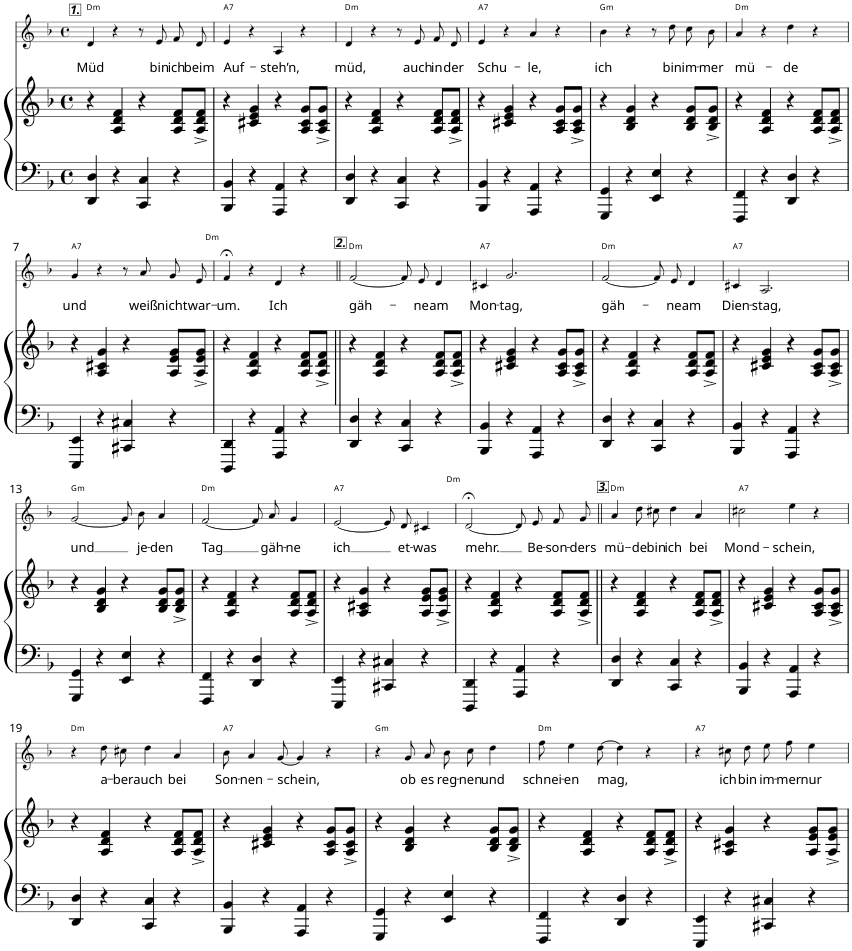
**kern	**kern	**kern	**text	**harte
*part2	*part2	*part1	*part1	*part1
*staff3	*staff2	*staff1	*staff1	*
*I"Piano	*	*I"Voice	*	*
*I'Pno	*	*	*	*
*	*	*stria5	*	*
*clefF4	*clefG2	*clefG2	*	*
*k[b-]	*k[b-]	*k[b-]	*	*
*F:	*F:	*F:	*	*
*M4/4	*M4/4	*M4/4	*	*
*met(c)	*met(c)	*met(c)	*	*
=1	=1	=1	=1	=1
!	!	!LO:TX:a:Bi:t=1.	!	!
!	!	!	!LO:LY:b	!LO:H:kt=m
4DD/ 4D/	4r	4d/	Müd	D:min
4r	4A/ 4d/ 4f/	4r	.	.
4CC/ 4C/	4r	8r	.	.
!	!	!	!LO:LY:b	!
.	.	8e/	bin	.
!	!	!	!LO:LY:b	!
4r	8A/ 8d/ 8f/L	8f/L	ich	.
!	!	!	!LO:LY:b	!
.	8A/^ 8d/^ 8f/^J	8d/J	beim	.
=2	=2	=2	=2	=2
!	!	!	!LO:LY:b	!LO:H:kt=7
4BBB-/ 4BB-/	4r	4e/	Auf-	A:7
4r	4c#X/ 4e/ 4g/	4r	.	.
!	!	!	!LO:LY:b	!
4AAA/ 4AA/	4r	4A/	-steh’n,	.
4r	8A/ 8c#/ 8g/L	4r	.	.
.	8A/^ 8c#/^ 8g/^J	.	.	.
=3	=3	=3	=3	=3
!	!	!	!LO:LY:b	!LO:H:kt=m
4DD/ 4D/	4r	4d/	müd,	D:min
4r	4A/ 4d/ 4f/	4r	.	.
4CC/ 4C/	4r	8r	.	.
!	!	!	!LO:LY:b	!
.	.	8e/	auch	.
!	!	!	!LO:LY:b	!
4r	8A/ 8d/ 8f/L	8f/L	in	.
!	!	!	!LO:LY:b	!
.	8A/^ 8d/^ 8f/^J	8d/J	der	.
=4	=4	=4	=4	=4
!	!	!	!LO:LY:b	!LO:H:kt=7
4BBB-/ 4BB-/	4r	4e/	Schu-	A:7
4r	4c#X/ 4e/ 4g/	4r	.	.
!	!	!	!LO:LY:b	!
4AAA/ 4AA/	4r	4a/	-le,	.
4r	8A/ 8c#/ 8g/L	4r	.	.
.	8A/^ 8c#/^ 8g/^J	.	.	.
=5	=5	=5	=5	=5
!	!	!	!LO:LY:b	!LO:H:kt=m
4GGG/ 4GG/	4r	4b-\	ich	G:min
4r	4B-/ 4d/ 4g/	4r	.	.
4EE/ 4E/	4r	8r	.	.
!	!	!	!LO:LY:b	!
.	.	8dd\	bin	.
!	!	!	!LO:LY:b	!
4r	8B-/ 8d/ 8g/L	8cc\L	im-	.
!	!	!	!LO:LY:b	!
.	8B-/^ 8d/^ 8g/^J	8b-\J	-mer	.
=6	=6	=6	=6	=6
!	!	!	!LO:LY:b	!LO:H:kt=m
4FFF/ 4FF/	4r	4a/	mü-	D:min
4r	4A/ 4d/ 4f/	4r	.	.
!	!	!	!LO:LY:b	!
4DD/ 4D/	4r	4dd\	-de	.
4r	8A/ 8d/ 8f/L	4r	.	.
.	8A/^ 8d/^ 8f/^J	.	.	.
!!LO:LB:g=z
=7	=7	=7	=7	=7
!	!	!	!LO:LY:b	!LO:H:kt=7
4EEE/ 4EE/	4r	4g/	und	A:7
4r	4A/ 4c#X/ 4g/	4r	.	.
4CC#X/ 4C#X/	4r	8r	.	.
!	!	!	!LO:LY:b	!
.	.	8a/	weiß	.
!	!	!	!LO:LY:b	!
4r	8A/ 8e/ 8g/L	8g/L	nicht	.
!	!	!	!LO:LY:b	!
.	8A/^ 8e/^ 8g/^J	8e/J	war-	.
=8	=8	=8	=8	=8
!	!	!	!LO:LY:b	!LO:H:kt=m
4DDD/ 4DD/	4r	4f;</	-um.	D:min
4r	4A/ 4d/ 4f/	4r	.	.
!	!	!	!LO:LY:b	!
4AAA/ 4AA/	4r	4d/	Ich	.
4r	8A/ 8d/ 8f/L	4r	.	.
.	8A/^ 8d/^ 8f/^J	.	.	.
=9||	=9||	=9||	=9||	=9||
!	!	!LO:TX:a:Bi:t=2.	!	!
!	!	!	!LO:LY:b	!LO:H:kt=m
4DD/ 4D/	4r	[2f/	gäh-	D:min
4r	4A/ 4d/ 4f/	.	.	.
4CC/ 4C/	4r	8f/L]	.	.
!	!	!	!LO:LY:b	!
.	.	8e/J	-ne	.
!	!	!	!LO:LY:b	!
4r	8A/ 8d/ 8f/L	4d/	am	.
.	8A/^ 8d/^ 8f/^J	.	.	.
=10	=10	=10	=10	=10
!	!	!	!LO:LY:b	!LO:H:kt=7
4BBB-/ 4BB-/	4r	4c#X/	Mon-	A:7
!	!	!	!LO:LY:b	!
4r	4c#X/ 4e/ 4g/	2.g/	-tag,	.
4AAA/ 4AA/	4r	.	.	.
4r	8A/ 8c#/ 8g/L	.	.	.
.	8A/^ 8c#/^ 8g/^J	.	.	.
=11	=11	=11	=11	=11
!	!	!	!LO:LY:b	!LO:H:kt=m
4DD/ 4D/	4r	[2f/	gäh-	D:min
4r	4A/ 4d/ 4f/	.	.	.
4CC/ 4C/	4r	8f/L]	.	.
!	!	!	!LO:LY:b	!
.	.	8e/J	-ne	.
!	!	!	!LO:LY:b	!
4r	8A/ 8d/ 8f/L	4d/	am	.
.	8A/^ 8d/^ 8f/^J	.	.	.
=12	=12	=12	=12	=12
!	!	!	!LO:LY:b	!LO:H:kt=7
4BBB-/ 4BB-/	4r	4c#X/	Dien-	A:7
!	!	!	!LO:LY:b	!
4r	4c#X/ 4e/ 4g/	2.A/	-stag,	.
4AAA/ 4AA/	4r	.	.	.
4r	8A/ 8c#/ 8g/L	.	.	.
.	8A/^ 8c#/^ 8g/^J	.	.	.
!!LO:LB:g=z
=13	=13	=13	=13	=13
!	!	!	!LO:LY:b	!LO:H:kt=m
4GGG/ 4GG/	4r	[2g/	und	G:min
4r	4B-/ 4d/ 4g/	.	.	.
4EE/ 4E/	4r	8g/L]	.	.
!	!	!	!LO:LY:b	!
.	.	8b-/J	je-	.
!	!	!	!LO:LY:b	!
4r	8B-/ 8d/ 8g/L	4a/	-den	.
.	8B-/^ 8d/^ 8g/^J	.	.	.
=14	=14	=14	=14	=14
!	!	!	!LO:LY:b	!LO:H:kt=m
4FFF/ 4FF/	4r	[2f/	Tag	D:min
4r	4A/ 4d/ 4f/	.	.	.
4DD/ 4D/	4r	8f/L]	.	.
!	!	!	!LO:LY:b	!
.	.	8a/J	gäh-	.
!	!	!	!LO:LY:b	!
4r	8A/ 8d/ 8f/L	4g/	-ne	.
.	8A/^ 8d/^ 8f/^J	.	.	.
=15	=15	=15	=15	=15
!	!	!	!LO:LY:b	!LO:H:kt=7
4EEE/ 4EE/	4r	[2e/	ich	A:7
4r	4A/ 4c#X/ 4g/	.	.	.
4CC#X/ 4C#X/	4r	8e/L]	.	.
!	!	!	!LO:LY:b	!
.	.	8d/J	et-	.
!	!	!	!LO:LY:b	!
4r	8A/ 8e/ 8g/L	4c#X/	-was	.
.	8A/^ 8e/^ 8g/^J	.	.	.
=16	=16	=16	=16	=16
!	!	!	!LO:LY:b	!LO:H:kt=m
4DDD/ 4DD/	4r	[2d;</	-mehr.	D:min
4r	4A/ 4d/ 4f/	.	.	.
4AAA/ 4AA/	4r	8d/L]	.	.
!	!	!	!LO:LY:b	!
.	.	8e/J	Be-	.
!	!	!	!LO:LY:b	!
4r	8A/ 8d/ 8f/L	8f/L	-son-	.
!	!	!	!LO:LY:b	!
.	8A/^ 8d/^ 8f/^J	8g/J	-ders	.
=17||	=17||	=17||	=17||	=17||
!	!	!LO:TX:a:Bi:t=3.	!	!
!	!	!	!LO:LY:b	!LO:H:kt=m
4DD/ 4D/	4r	4a/	mü-	D:min
!	!	!	!LO:LY:b	!
4r	4A/ 4d/ 4f/	8dd\L	-de	.
!	!	!	!LO:LY:b	!
.	.	8cc#X\J	bin	.
!	!	!	!LO:LY:b	!
4CC/ 4C/	4r	4dd\	ich	.
!	!	!	!LO:LY:b	!
4r	8A/ 8d/ 8f/L	4a/	bei	.
.	8A/^ 8d/^ 8f/^J	.	.	.
=18	=18	=18	=18	=18
!	!	!	!LO:LY:b	!LO:H:kt=7
4BBB-/ 4BB-/	4r	2cc#X\	Mond-	A:7
4r	4c#X/ 4e/ 4g/	.	.	.
!	!	!	!LO:LY:b	!
4AAA/ 4AA/	4r	4ee\	-schein,	.
4r	8A/ 8c#/ 8g/L	4r	.	.
.	8A/^ 8c#/^ 8g/^J	.	.	.
!!LO:LB:g=z
=19	=19	=19	=19	=19
!	!	!	!	!LO:H:kt=m
4DD/ 4D/	4r	4r	.	D:min
!	!	!	!LO:LY:b	!
4r	4A/ 4d/ 4f/	8dd\L	a-	.
!	!	!	!LO:LY:b	!
.	.	8cc#X\J	-ber	.
!	!	!	!LO:LY:b	!
4CC/ 4C/	4r	4dd\	auch	.
!	!	!	!LO:LY:b	!
4r	8A/ 8d/ 8f/L	4a/	bei	.
.	8A/^ 8d/^ 8f/^J	.	.	.
=20	=20	=20	=20	=20
!	!	!	!LO:LY:b	!LO:H:kt=7
4BBB-/ 4BB-/	4r	8b-\	Son-	A:7
!	!	!	!LO:LY:b	!
.	.	4a/	-nen-	.
4r	4c#X/ 4e/ 4g/	.	.	.
!	!	!	!LO:LY:b	!
.	.	[8g/	-schein,	.
4AAA/ 4AA/	4r	4g/]	.	.
4r	8A/ 8c#/ 8g/L	4r	.	.
.	8A/^ 8c#/^ 8g/^J	.	.	.
=21	=21	=21	=21	=21
!	!	!	!	!LO:H:kt=m
4GGG/ 4GG/	4r	4r	.	G:min
!	!	!	!LO:LY:b	!
4r	4B-/ 4d/ 4g/	8g/L	ob	.
!	!	!	!LO:LY:b	!
.	.	8a/J	es	.
!	!	!	!LO:LY:b	!
4EE/ 4E/	4r	8b-\L	reg-	.
!	!	!	!LO:LY:b	!
.	.	8cc\J	-nen	.
!	!	!	!LO:LY:b	!
4r	8B-/ 8d/ 8g/L	4dd\	und	.
.	8B-/^ 8d/^ 8g/^J	.	.	.
=22	=22	=22	=22	=22
!	!	!	!LO:LY:b	!LO:H:kt=m
4FFF/ 4FF/	4r	8ff\	schnei-	D:min
!	!	!	!LO:LY:b	!
.	.	4ee\	-en	.
4r	4A/ 4d/ 4f/	.	.	.
!	!	!	!LO:LY:b	!
.	.	[8dd\	mag,	.
4DD/ 4D/	4r	4dd\]	.	.
4r	8A/ 8d/ 8f/L	4r	.	.
.	8A/^ 8d/^ 8f/^J	.	.	.
=23	=23	=23	=23	=23
!	!	!	!	!LO:H:kt=7
4EEE/ 4EE/	4r	4r	.	A:7
!	!	!	!LO:LY:b	!
4r	4A/ 4c#X/ 4g/	8cc#X\L	ich	.
!	!	!	!LO:LY:b	!
.	.	8dd\J	bin	.
!	!	!	!LO:LY:b	!
4CC#X/ 4C#X/	4r	8ee\L	im-	.
!	!	!	!LO:LY:b	!
.	.	8ff\J	-mer	.
!	!	!	!LO:LY:b	!
4r	8A/ 8e/ 8g/L	4ee\	nur	.
.	8A/^ 8e/^ 8g/^J	.	.	.
=	=	=	=	=
*-	*-	*-	*-	*-
